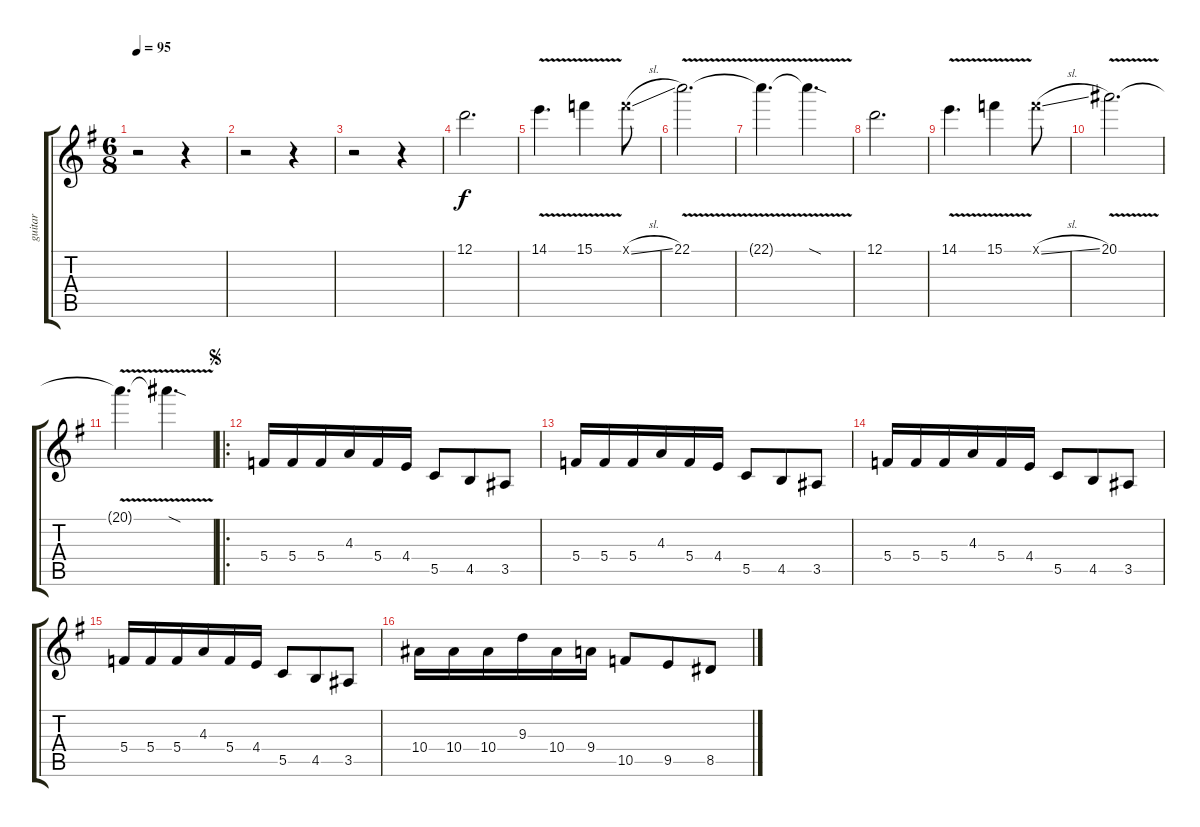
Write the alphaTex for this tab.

\track ("guitar" "guitar") {instrument distortionguitar}
\staff {score tabs}
\tuning (D4 A3 F3 C3 G2 D2) {hide}
\ts (6 8)
\tempo 95
\clef g2
\ks g
r.2{dy f} r.4 |
r.2 r.4 |
r.2 r.4 |
12.1.2{d} |
14.1{v}.4{d} 15.1{v}.4 15.1{sl x}.8 |
22.1{v}.2{d} |
22.1{v t}.4{d} 22.1{sod t}.4{d} |
12.1.2{d} |
14.1{v}.4{d} 15.1{v}.4 15.1{sl x}.8 |
20.1{v}.2{d} |
20.1{v t}.4{d} 20.1{sod t}.4{d} |
\ro
\jump segno
5.4.16 5.4.16 5.4.16 4.3.16 5.4.16 4.4.16 5.5.8 4.5.8 3.5.8 |
5.4.16 5.4.16 5.4.16 4.3.16 5.4.16 4.4.16 5.5.8 4.5.8 3.5.8 |
5.4.16 5.4.16 5.4.16 4.3.16 5.4.16 4.4.16 5.5.8 4.5.8 3.5.8 |
5.4.16 5.4.16 5.4.16 4.3.16 5.4.16 4.4.16 5.5.8 4.5.8 3.5.8 |
10.4.16 10.4.16 10.4.16 9.3.16 10.4.16 9.4.16 10.5.8 9.5.8 8.5.8
